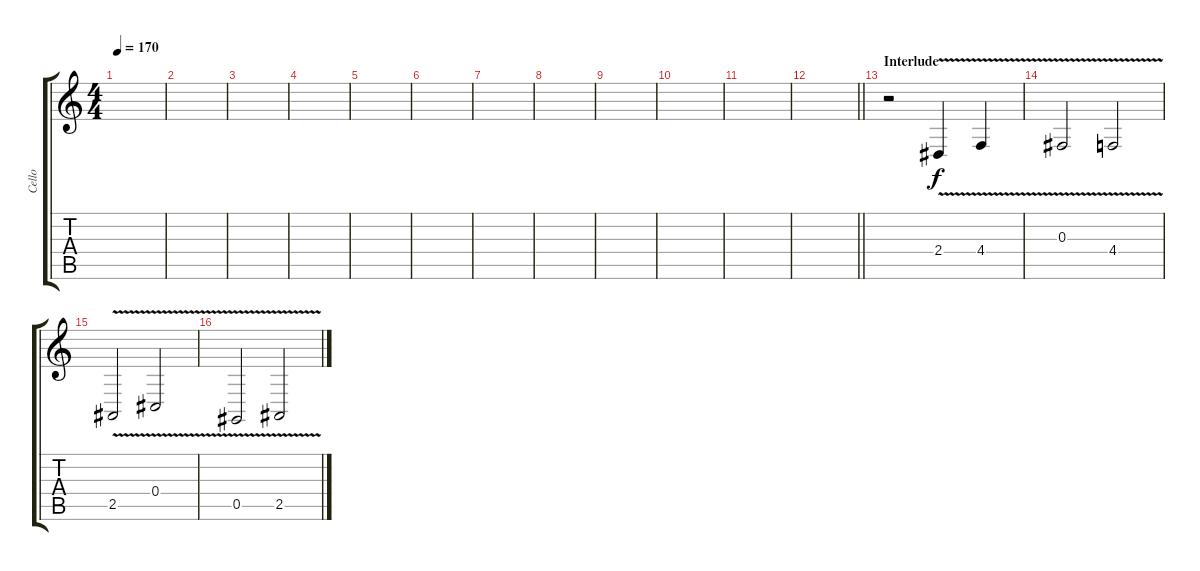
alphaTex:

\track ("Cello" "Cello") {instrument cello}
\staff {score tabs}
\tuning (Eb4 Bb3 Gb3 Db3 Ab2 Eb2) {hide}
\ts (4 4)
\tempo 170
\clef g2
\ks c
|
|
|
|
|
|
|
|
|
|
|
\barLineRight lightlight
|
\section ("" "Interlude")
r.2 2.4{v}.4 4.4{v}.4 |
0.3{v}.2 4.4{v}.2 |
2.5{v}.2 0.4{v}.2 |
0.5{v}.2 2.5{v}.2
